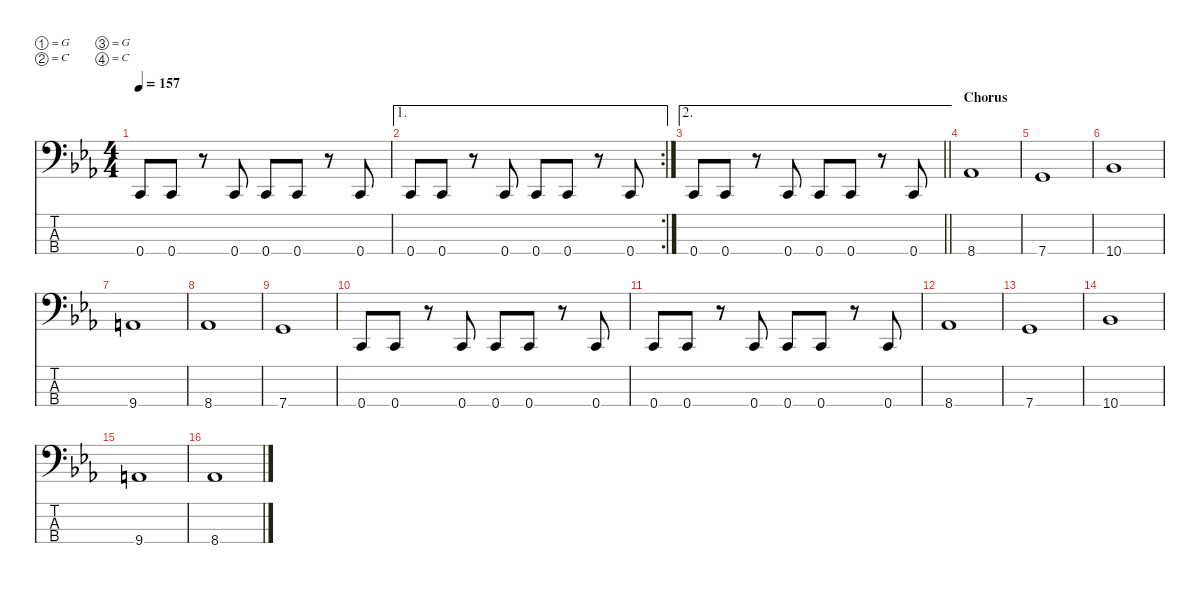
\defaultSystemsLayout 4
\hideDynamics
\bracketExtendMode nobrackets
\singleTrackTrackNamePolicy hidden
\multiTrackTrackNamePolicy hidden
\firstSystemTrackNameMode fullname
\firstSystemTrackNameOrientation horizontal
\otherSystemsTrackNameOrientation horizontal
\track ("Bass" "el.bs.") {instrument electricbassfinger}
\staff {score tabs}
\tuning (G2 C2 G1 C1)
\ts (4 4)
\tempo 157
\clef f4
\ks cminor
0.4{acc forcenatural}.8{dy f beam Up} 0.4{acc forcenatural}.8{beam Up} r.8{beam Up} 0.4{acc forcenatural}.8{beam Up} 0.4{acc forcenatural}.8{beam Up} 0.4{acc forcenatural}.8{beam Up} r.8{beam Up} 0.4{acc forcenatural}.8{beam Up} |
\ae 1
\rc 2
0.4{acc forcenatural}.8{beam Up} 0.4{acc forcenatural}.8{beam Up} r.8{beam Up} 0.4{acc forcenatural}.8{beam Up} 0.4{acc forcenatural}.8{beam Up} 0.4{acc forcenatural}.8{beam Up} r.8{beam Up} 0.4{acc forcenatural}.8{beam Up} |
\ae 2
\barLineRight lightlight
0.4{acc forcenatural}.8{beam Up} 0.4{acc forcenatural}.8{beam Up} r.8{beam Up} 0.4{acc forcenatural}.8{beam Up} 0.4{acc forcenatural}.8{beam Up} 0.4{acc forcenatural}.8{beam Up} r.8{beam Up} 0.4{acc forcenatural}.8{beam Up} |
\section ("" "Chorus")
8.4{acc b}.1{beam Up} |
7.4{acc forcenatural}.1{beam Up} |
10.4{acc b}.1{beam Up} |
9.4{acc forcenatural}.1{beam Up} |
8.4{acc b}.1{beam Up} |
7.4{acc forcenatural}.1{beam Up} |
0.4{acc forcenatural}.8{beam Up} 0.4{acc forcenatural}.8{beam Up} r.8{beam Up} 0.4{acc forcenatural}.8{beam Up} 0.4{acc forcenatural}.8{beam Up} 0.4{acc forcenatural}.8{beam Up} r.8{beam Up} 0.4{acc forcenatural}.8{beam Up} |
0.4{acc forcenatural}.8{beam Up} 0.4{acc forcenatural}.8{beam Up} r.8{beam Up} 0.4{acc forcenatural}.8{beam Up} 0.4{acc forcenatural}.8{beam Up} 0.4{acc forcenatural}.8{beam Up} r.8{beam Up} 0.4{acc forcenatural}.8{beam Up} |
8.4{acc b}.1{beam Up} |
7.4{acc forcenatural}.1{beam Up} |
10.4{acc b}.1{beam Up} |
9.4{acc forcenatural}.1{beam Up} |
8.4{acc b}.1{beam Up}
